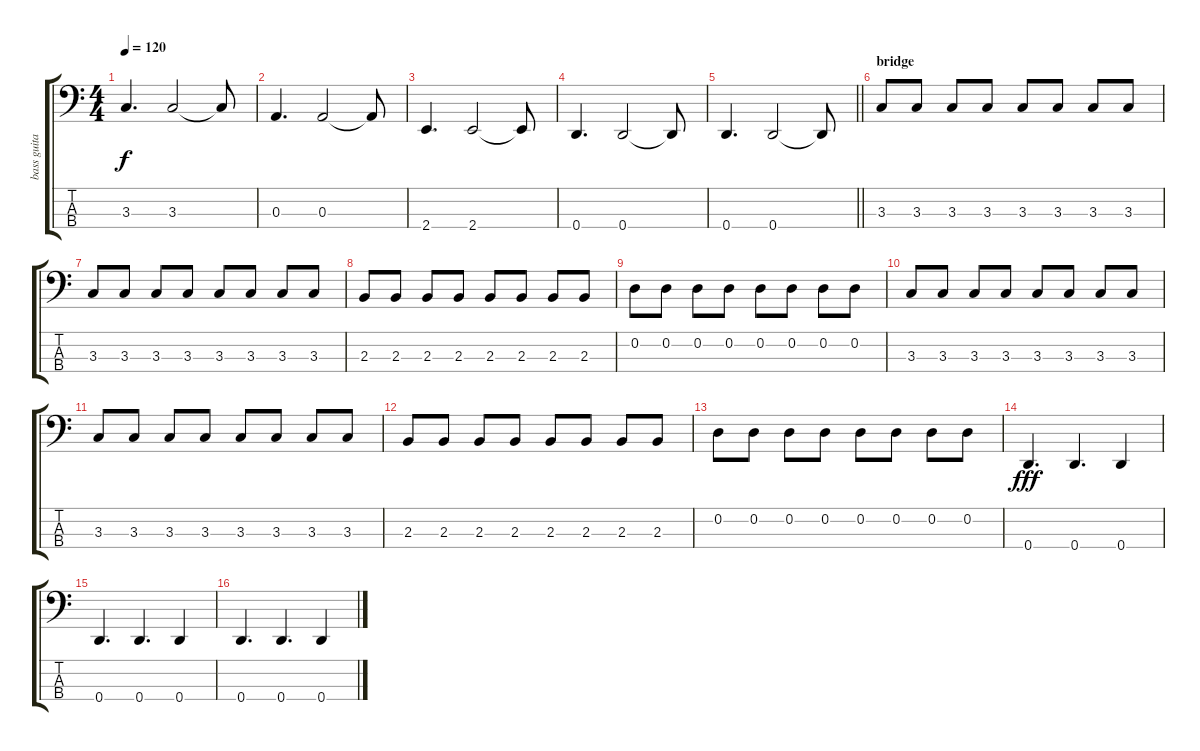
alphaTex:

\track ("bass guitar" "bass guita") {instrument electricbasspick}
\staff {score tabs}
\tuning (G2 D2 A1 D1) {hide}
\ts (4 4)
\tempo 120
\clef f4
\ks c
3.3.4{d dy f} 3.3.2 3.3{t}.8 |
0.3.4{d} 0.3.2 0.3{t}.8 |
2.4.4{d} 2.4.2 2.4{t}.8 |
0.4.4{d} 0.4.2 0.4{t}.8 |
\barLineRight lightlight
0.4.4{d} 0.4.2 0.4{t}.8 |
\section ("" "bridge")
3.3.8 3.3.8 3.3.8 3.3.8 3.3.8 3.3.8 3.3.8 3.3.8 |
3.3.8 3.3.8 3.3.8 3.3.8 3.3.8 3.3.8 3.3.8 3.3.8 |
2.3.8 2.3.8 2.3.8 2.3.8 2.3.8 2.3.8 2.3.8 2.3.8 |
0.2.8 0.2.8 0.2.8 0.2.8 0.2.8 0.2.8 0.2.8 0.2.8 |
3.3.8 3.3.8 3.3.8 3.3.8 3.3.8 3.3.8 3.3.8 3.3.8 |
3.3.8 3.3.8 3.3.8 3.3.8 3.3.8 3.3.8 3.3.8 3.3.8 |
2.3.8 2.3.8 2.3.8 2.3.8 2.3.8 2.3.8 2.3.8 2.3.8 |
0.2.8 0.2.8 0.2.8 0.2.8 0.2.8 0.2.8 0.2.8 0.2.8 |
0.4.4{d dy fff} 0.4.4{d} 0.4.4 |
0.4.4{d} 0.4.4{d} 0.4.4 |
0.4.4{d} 0.4.4{d} 0.4.4
